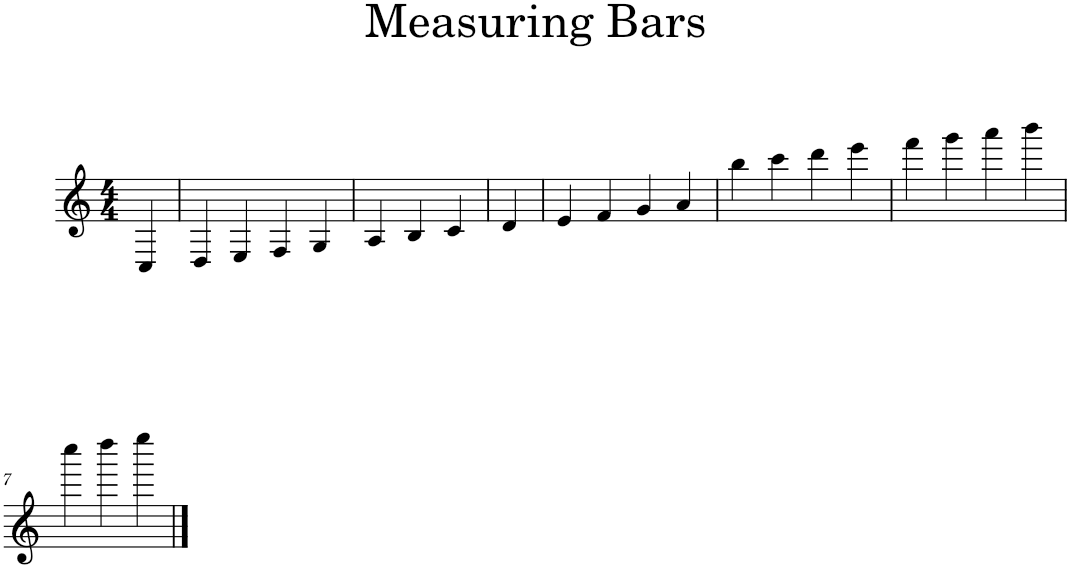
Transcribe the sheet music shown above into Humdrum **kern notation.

**kern
*part1
*staff1
*I"Piano
*I'Pno.
*clefG2
*k[]
*M4/4
=
4C/
=1
4D/
4E/
4F/
4G/
=2
4A/
4B/
4c/
=3
4d/
=4
4e/
4f/
4g/
4a/
=5
4bb\
4ccc\
4ddd\
4eee\
=6
4fff\
4ggg\
4aaa\
4bbb\
!!LO:LB:g=z
=7
4cccc\
4dddd\
4eeee\
==
*-
